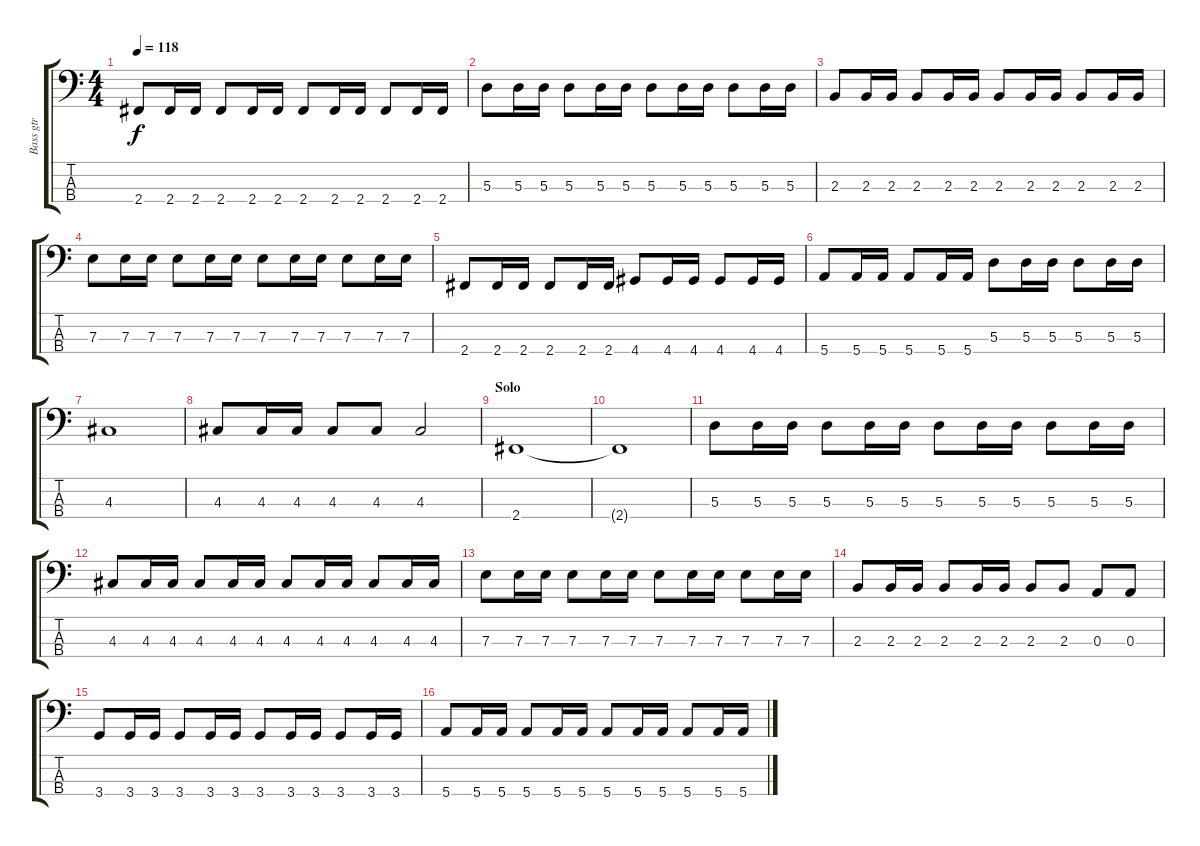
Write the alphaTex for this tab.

\track ("Bass gtr" "Bass gtr") {instrument electricbasspick}
\staff {score tabs}
\tuning (G2 D2 A1 E1) {hide}
\ts (4 4)
\tempo 118
\clef f4
\ks c
2.4.8{dy f} 2.4.16 2.4.16 2.4.8 2.4.16 2.4.16 2.4.8 2.4.16 2.4.16 2.4.8 2.4.16 2.4.16 |
5.3.8 5.3.16 5.3.16 5.3.8 5.3.16 5.3.16 5.3.8 5.3.16 5.3.16 5.3.8 5.3.16 5.3.16 |
2.3.8 2.3.16 2.3.16 2.3.8 2.3.16 2.3.16 2.3.8 2.3.16 2.3.16 2.3.8 2.3.16 2.3.16 |
7.3.8 7.3.16 7.3.16 7.3.8 7.3.16 7.3.16 7.3.8 7.3.16 7.3.16 7.3.8 7.3.16 7.3.16 |
2.4.8 2.4.16 2.4.16 2.4.8 2.4.16 2.4.16 4.4.8 4.4.16 4.4.16 4.4.8 4.4.16 4.4.16 |
5.4.8 5.4.16 5.4.16 5.4.8 5.4.16 5.4.16 5.3.8 5.3.16 5.3.16 5.3.8 5.3.16 5.3.16 |
4.3.1 |
4.3.8 4.3.16 4.3.16 4.3.8 4.3.8 4.3.2 |
\section ("" "Solo")
2.4.1 |
2.4{t}.1 |
5.3.8 5.3.16 5.3.16 5.3.8 5.3.16 5.3.16 5.3.8 5.3.16 5.3.16 5.3.8 5.3.16 5.3.16 |
4.3.8 4.3.16 4.3.16 4.3.8 4.3.16 4.3.16 4.3.8 4.3.16 4.3.16 4.3.8 4.3.16 4.3.16 |
7.3.8 7.3.16 7.3.16 7.3.8 7.3.16 7.3.16 7.3.8 7.3.16 7.3.16 7.3.8 7.3.16 7.3.16 |
2.3.8 2.3.16 2.3.16 2.3.8 2.3.16 2.3.16 2.3.8 2.3.8 0.3.8 0.3.8 |
3.4.8 3.4.16 3.4.16 3.4.8 3.4.16 3.4.16 3.4.8 3.4.16 3.4.16 3.4.8 3.4.16 3.4.16 |
5.4.8 5.4.16 5.4.16 5.4.8 5.4.16 5.4.16 5.4.8 5.4.16 5.4.16 5.4.8 5.4.16 5.4.16
